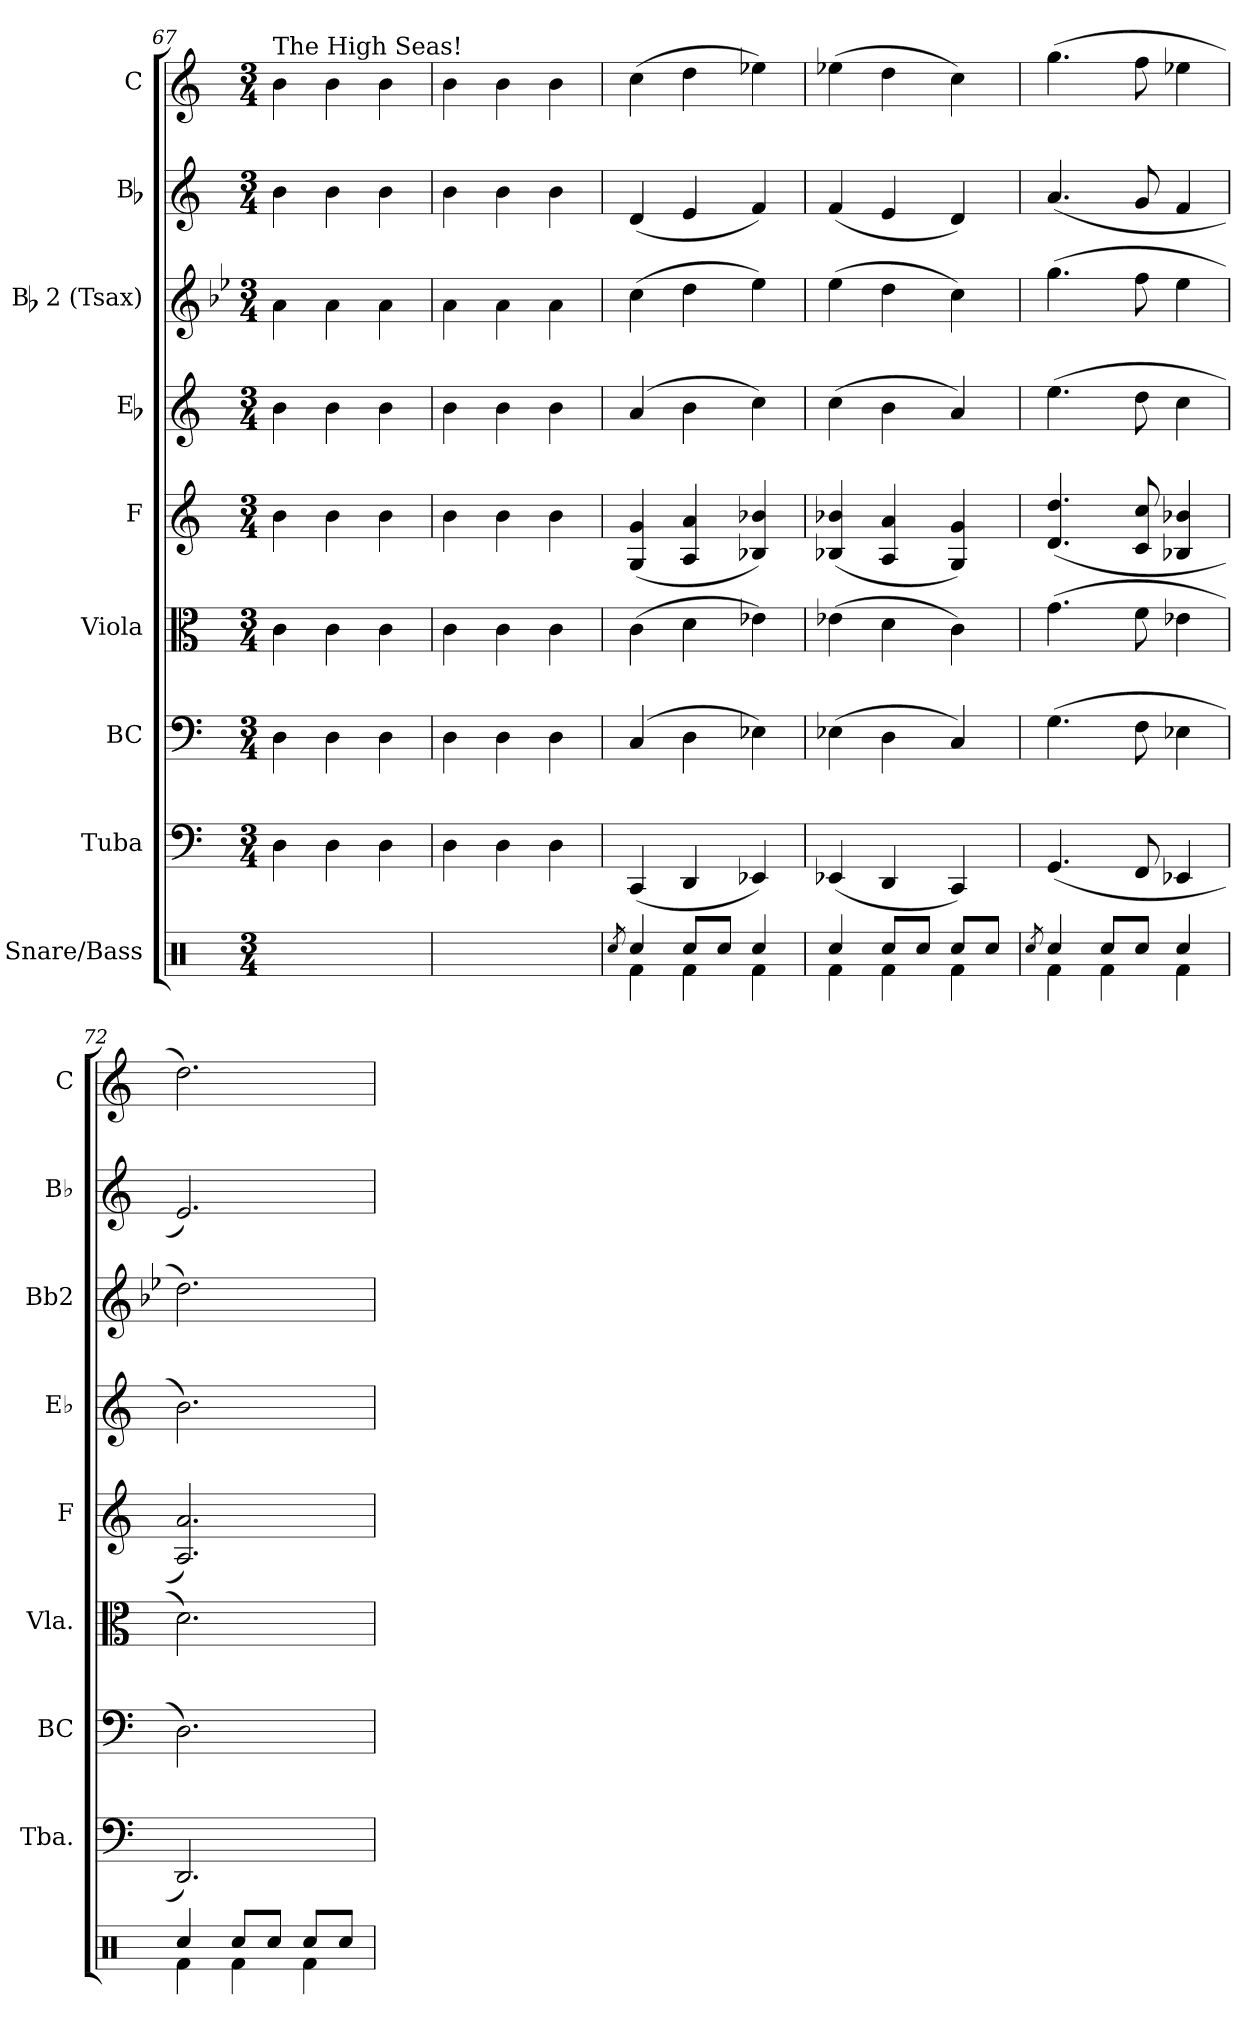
**kern	**kern	**kern	**kern	**kern	**kern	**kern	**kern	**kern
*part9	*part8	*part7	*part6	*part5	*part4	*part3	*part2	*part1
*staff9	*staff8	*staff7	*staff6	*staff5	*staff4	*staff3	*staff2	*staff1
*I"Snare/Bass	*I"Tuba	*I"BC	*I"Viola	*I"F	*I"Eb	*I"Bb 2 (Tsax)	*I"Bb	*I"C
*	*I'Tba.	*I'BC	*I'Vla.	*I'F	*I'Eb	*I'Bb2	*I'Bb	*I'C
*clefX	*clefF4	*clefF4	*clefC3	*clefG2	*clefG2	*clefG2	*clefG2	*clefG2
*	*	*	*	*ITrd4c7	*ITrd5c9	*ITrd8c14	*ITrd1c2	*
*k[]	*k[]	*k[]	*k[]	*k[b-]	*k[b-e-a-]	*k[b-e-]	*k[b-e-]	*k[]
*M3/4	*M3/4	*M3/4	*M3/4	*M3/4	*M3/4	*M3/4	*M3/4	*M3/4
=67	=67	=67	=67	=67	=67	=67	=67	=67
!	!	!	!	!	!	!	!	!LO:TX:a:t=The High Seas!
4Ri\	4Di\	4Di\	4ci\	4ei\	4di\	4Ai\	4ai\	4bi\
4Ri\	4Di\	4Di\	4ci\	4ei\	4di\	4Ai\	4ai\	4bi\
4Ri\	4Di\	4Di\	4ci\	4ei\	4di\	4Ai\	4ai\	4bi\
=68	=68	=68	=68	=68	=68	=68	=68	=68
4Ri\	4Di\	4Di\	4ci\	4ei\	4di\	4Ai\	4ai\	4bi\
4Ri\	4Di\	4Di\	4ci\	4ei\	4di\	4Ai\	4ai\	4bi\
4Ri\	4Di\	4Di\	4ci\	4ei\	4di\	4Ai\	4ai\	4bi\
=69	=69	=69	=69	=69	=69	=69	=69	=69
8qRcci/	.	.	.	.	.	.	.	.
*^	*	*	*	*	*	*	*	*
4Rcci/	4Rfi\	(4CCi/	(4Ci/	(4ci\	(4Ci/ 4ci	(4ci/	(4ci\	(4ci/	(4cci\
8Rcci/L	4Rfi\	4DDi/	4Di\	4di\	4Di/ 4di	4di\	4di\	4di/	4ddi\
8Rcci/J	.	.	.	.	.	.	.	.	.
4Rcci/	4Rfi\	4EE-Xi/)	4E-Xi\)	4e-Xi\)	4E-Xi/ 4e-Xi)	4e-i\)	4e-i\)	4e-i/)	4ee-Xi\)
=70	=70	=70	=70	=70	=70	=70	=70	=70	=70
4Rcci/	4Rfi\	(4EE-Xi/	(4E-Xi\	(4e-Xi\	(4E-Xi/ 4e-Xi	(4e-i\	(4e-i\	(4e-i/	(4ee-Xi\
8Rcci/L	4Rfi\	4DDi/	4Di\	4di\	4Di/ 4di	4di\	4di\	4di/	4ddi\
8Rcci/J	.	.	.	.	.	.	.	.	.
8Rcci/L	4Rfi\	4CCi/)	4Ci/)	4ci\)	4Ci/ 4ci)	4ci/)	4ci\)	4ci/)	4cci\)
8Rcci/J	.	.	.	.	.	.	.	.	.
=71	=71	=71	=71	=71	=71	=71	=71	=71	=71
8qRcci/	.	.	.	.	.	.	.	.	.
4Rcci/	4Rfi\	(4.GGi/	(4.Gi\	(4.gi\	(4.Gi/ 4.gi	(4.gi\	(4.gi\	(4.gi/	(4.ggi\
8Rcci/L	4Rfi\	.	.	.	.	.	.	.	.
8Rcci/J	.	8FFi/	8Fi\	8fi\	8Fi/ 8fi	8fi\	8fi\	8fi/	8ffi\
4Rcci/	4Rfi\	4EE-Xi/	4E-Xi\	4e-Xi\	4E-Xi/ 4e-Xi	4e-i\	4e-i\	4e-i/	4ee-Xi\
=72	=72	=72	=72	=72	=72	=72	=72	=72	=72
4Rcci/	4Rfi\	2.DDi/)	2.Di\)	2.di\)	2.Di/ 2.di)	2.di\)	2.di\)	2.di/)	2.ddi\)
8Rcci/L	4Rfi\	.	.	.	.	.	.	.	.
8Rcci/J	.	.	.	.	.	.	.	.	.
8Rcci/L	4Rfi\	.	.	.	.	.	.	.	.
8Rcci/J	.	.	.	.	.	.	.	.	.
*v	*v	*	*	*	*	*	*	*	*
=	=	=	=	=	=	=	=	=
*-	*-	*-	*-	*-	*-	*-	*-	*-
